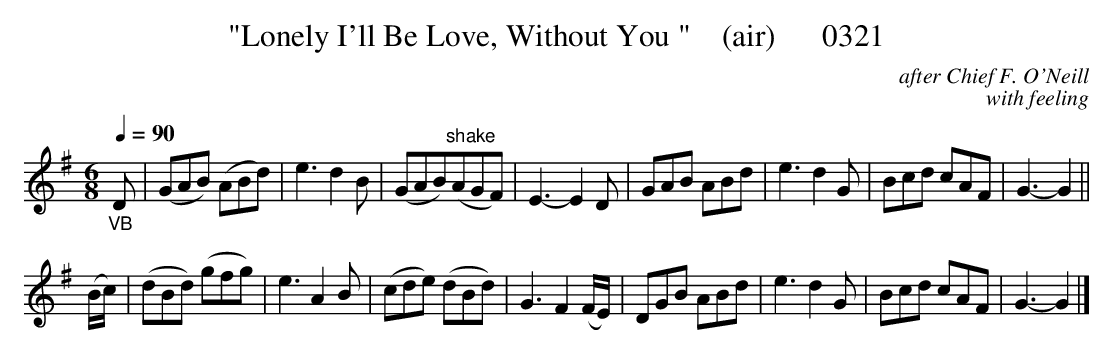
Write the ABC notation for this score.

X:1
T:"Lonely I'll Be Love, Without You "    (air)      0321
C:after Chief F. O'Neill
C:with feeling
Q:1/4=90
M:6/8
L:1/8
K:G
"_VB"D|(GAB) (ABd)|e3d2B|(GAB)"^shake"(AGF)|E3-E2D|GAB ABd|e3d2G|Bcd cAF|G3-G2||
(B/2c/2)|(dBd) (gfg)|e3A2B|(cde) (dBd)|G3F2(F/2E/2)|DGB ABd|e3d2G|Bcd cAF|G3-G2|]
